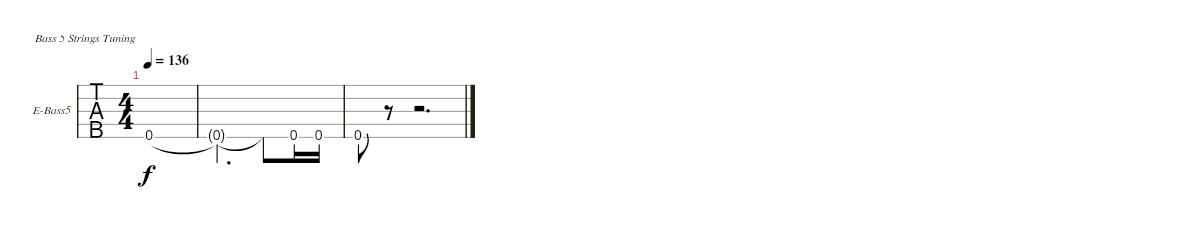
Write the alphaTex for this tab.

\defaultSystemsLayout 4
\bracketExtendMode groupsimilarinstruments
\firstSystemTrackNameOrientation horizontal
\otherSystemsTrackNameOrientation horizontal
\defaultBarNumberDisplay FirstOfSystem
\track ("Dist Bass" "E-Bass5") {multiBarRest instrument electricbassfinger}
\staff {tabs}
\tuning (G2 D2 A1 E1 B0)
\ts (4 4)
\tempo 136
\clef f4
\ks c
0.5{t}.1{dy f} |
0.5{t}.2{d} 0.5{t}.8 0.5.16 0.5.16 |
0.5.8 r.8 r.2{d}
